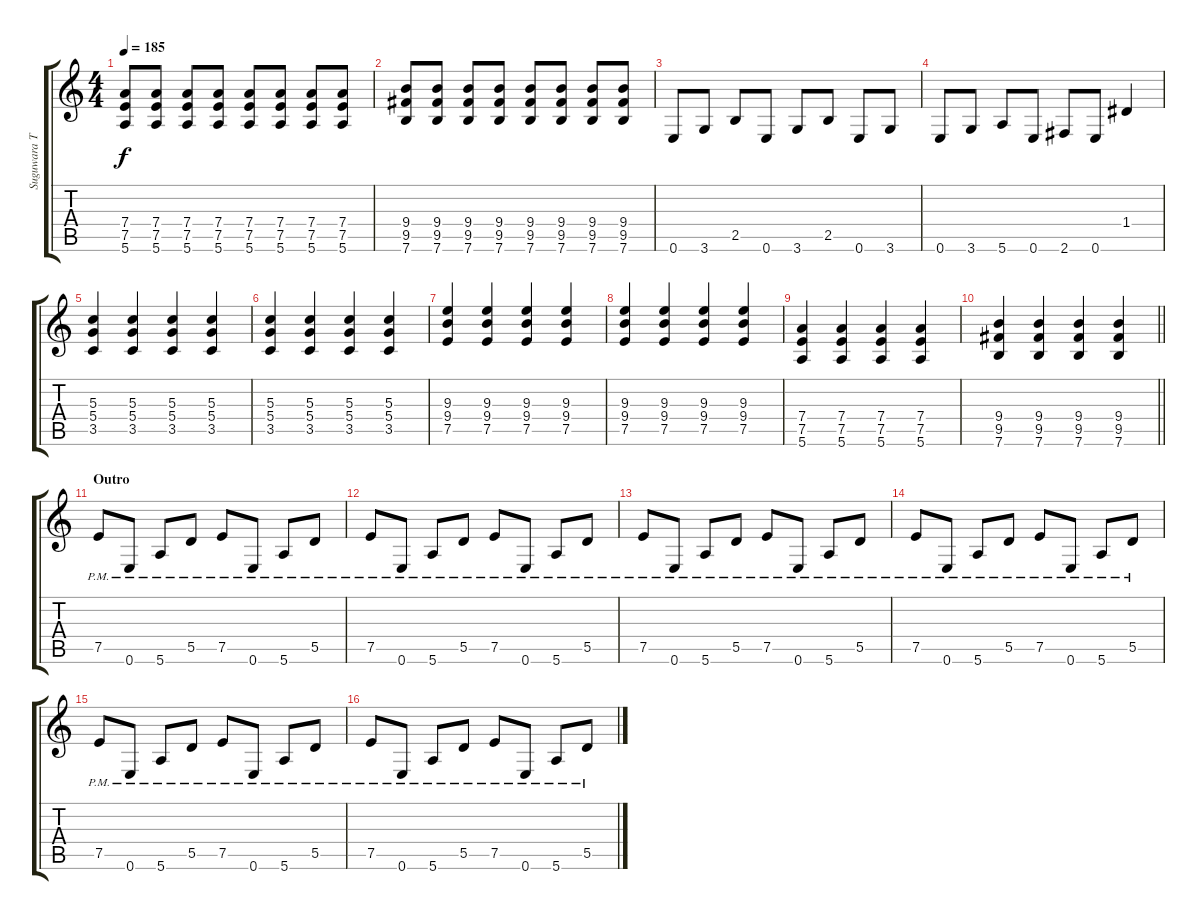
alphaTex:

\track ("Suguwara Takuro" "Suguwara T") {instrument overdrivenguitar}
\staff {score tabs}
\tuning (E4 B3 G3 D3 A2 E2) {hide}
\ts (4 4)
\tempo 185
\clef g2
\ks c
(7.4 7.5 5.6).8{dy f} (7.4 7.5 5.6).8 (7.4 7.5 5.6).8 (7.4 7.5 5.6).8 (7.4 7.5 5.6).8 (7.4 7.5 5.6).8 (7.4 7.5 5.6).8 (7.4 7.5 5.6).8 |
(9.4 9.5 7.6).8 (9.4 9.5 7.6).8 (9.4 9.5 7.6).8 (9.4 9.5 7.6).8 (9.4 9.5 7.6).8 (9.4 9.5 7.6).8 (9.4 9.5 7.6).8 (9.4 9.5 7.6).8 |
0.6.8 3.6.8 2.5.8 0.6.8 3.6.8 2.5.8 0.6.8 3.6.8 |
0.6.8 3.6.8 5.6.8 0.6.8 2.6.8 0.6.8 1.4.4 |
(5.3 5.4 3.5).4 (5.3 5.4 3.5).4 (5.3 5.4 3.5).4 (5.3 5.4 3.5).4 |
(5.3 5.4 3.5).4 (5.3 5.4 3.5).4 (5.3 5.4 3.5).4 (5.3 5.4 3.5).4 |
(9.3 9.4 7.5).4 (9.3 9.4 7.5).4 (9.3 9.4 7.5).4 (9.3 9.4 7.5).4 |
(9.3 9.4 7.5).4 (9.3 9.4 7.5).4 (9.3 9.4 7.5).4 (9.3 9.4 7.5).4 |
(7.4 7.5 5.6).4 (7.4 7.5 5.6).4 (7.4 7.5 5.6).4 (7.4 7.5 5.6).4 |
\barLineRight lightlight
(9.4 9.5 7.6).4 (9.4 9.5 7.6).4 (9.4 9.5 7.6).4 (9.4 9.5 7.6).4 |
\section ("" "Outro")
7.5{pm}.8 0.6{pm}.8 5.6{pm}.8 5.5{pm}.8 7.5{pm}.8 0.6{pm}.8 5.6{pm}.8 5.5{pm}.8 |
7.5{pm}.8 0.6{pm}.8 5.6{pm}.8 5.5{pm}.8 7.5{pm}.8 0.6{pm}.8 5.6{pm}.8 5.5{pm}.8 |
7.5{pm}.8 0.6{pm}.8 5.6{pm}.8 5.5{pm}.8 7.5{pm}.8 0.6{pm}.8 5.6{pm}.8 5.5{pm}.8 |
7.5{pm}.8 0.6{pm}.8 5.6{pm}.8 5.5{pm}.8 7.5{pm}.8 0.6{pm}.8 5.6{pm}.8 5.5{pm}.8 |
7.5{pm}.8 0.6{pm}.8 5.6{pm}.8 5.5{pm}.8 7.5{pm}.8 0.6{pm}.8 5.6{pm}.8 5.5{pm}.8 |
7.5{pm}.8 0.6{pm}.8 5.6{pm}.8 5.5{pm}.8 7.5{pm}.8 0.6{pm}.8 5.6{pm}.8 5.5{pm}.8
